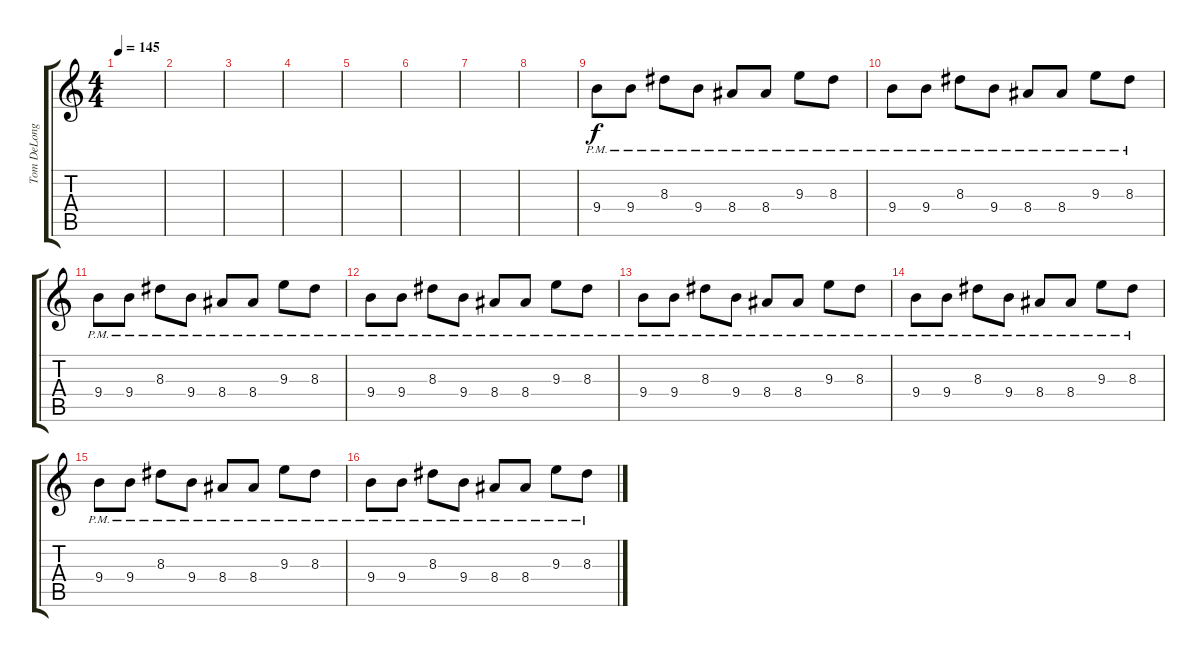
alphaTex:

\track ("Tom DeLonge" "Tom DeLong") {instrument electricguitarclean}
\staff {score tabs}
\tuning (E4 B3 G3 D3 A2 E2) {hide}
\ts (4 4)
\tempo 145
\clef g2
\ks c
|
|
|
|
|
|
|
|
9.4{pm}.8{volume 3} 9.4{pm}.8 8.3{pm}.8 9.4{pm}.8 8.4{pm}.8 8.4{pm}.8 9.3{pm}.8 8.3{pm}.8 |
9.4{pm}.8{volume 4} 9.4{pm}.8 8.3{pm}.8 9.4{pm}.8 8.4{pm}.8 8.4{pm}.8 9.3{pm}.8 8.3{pm}.8 |
9.4{pm}.8{volume 5} 9.4{pm}.8 8.3{pm}.8 9.4{pm}.8 8.4{pm}.8 8.4{pm}.8 9.3{pm}.8 8.3{pm}.8 |
9.4{pm}.8{volume 6} 9.4{pm}.8 8.3{pm}.8 9.4{pm}.8 8.4{pm}.8 8.4{pm}.8 9.3{pm}.8 8.3{pm}.8 |
9.4{pm}.8{volume 6} 9.4{pm}.8 8.3{pm}.8 9.4{pm}.8 8.4{pm}.8 8.4{pm}.8 9.3{pm}.8 8.3{pm}.8 |
9.4{pm}.8{volume 7} 9.4{pm}.8 8.3{pm}.8 9.4{pm}.8 8.4{pm}.8 8.4{pm}.8 9.3{pm}.8 8.3{pm}.8 |
9.4{pm}.8{volume 8} 9.4{pm}.8 8.3{pm}.8 9.4{pm}.8 8.4{pm}.8 8.4{pm}.8 9.3{pm}.8 8.3{pm}.8 |
9.4{pm}.8{volume 9} 9.4{pm}.8 8.3{pm}.8 9.4{pm}.8 8.4{pm}.8 8.4{pm}.8 9.3{pm}.8 8.3{pm}.8
